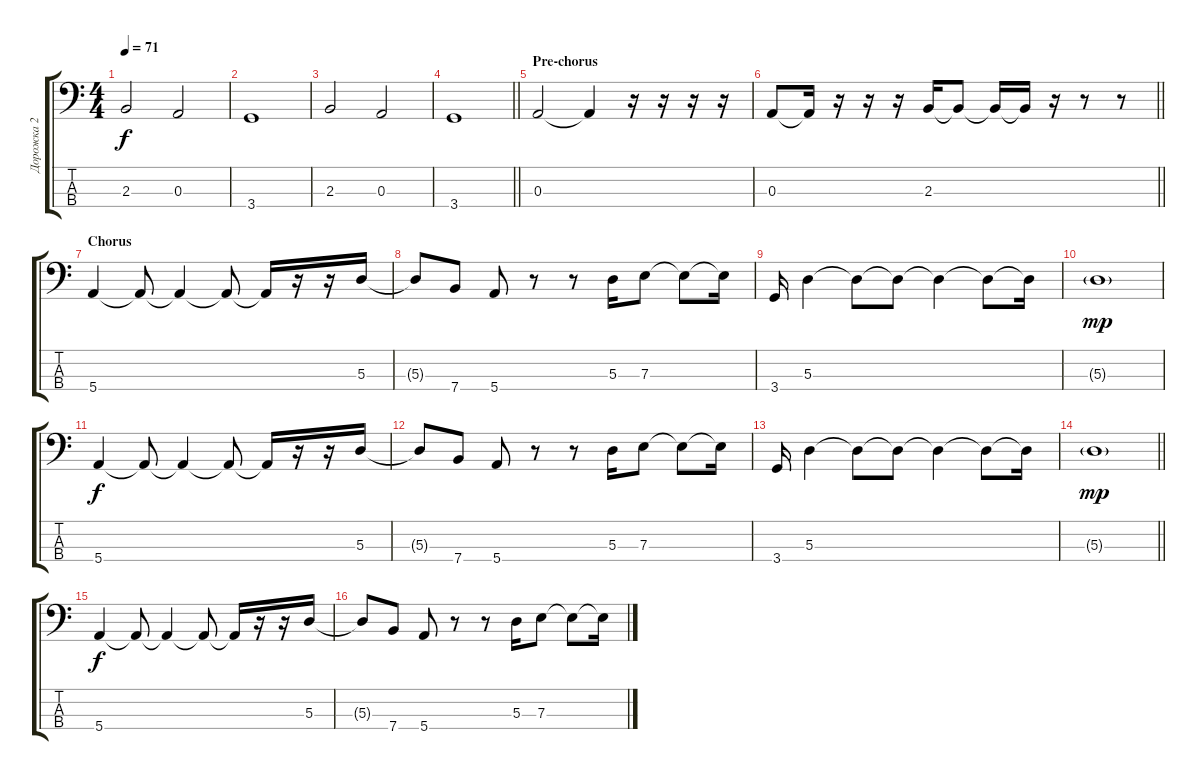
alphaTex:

\track ("Дорожка 2" "Дорожка 2") {instrument electricbassfinger}
\staff {score tabs}
\tuning (G2 D2 A1 E1) {hide}
\ts (4 4)
\tempo 71
\clef f4
\ks c
2.3.2{dy f} 0.3.2 |
3.4.1 |
2.3.2 0.3.2 |
\barLineRight lightlight
3.4.1 |
\section ("" "Pre-chorus")
0.3.2 0.3{t}.4 r.16 r.16 r.16 r.16 |
\barLineRight lightlight
0.3.8 0.3{t}.16 r.16 r.16 r.16 2.3.16 2.3{t}.8 2.3{t}.16 2.3{t}.16 r.16 r.8 r.8 |
\section ("" "Chorus")
5.4.4 5.4{t}.8 5.4{t}.4 5.4{t}.8 5.4{t}.16 r.16 r.16 5.3.16 |
5.3{t}.8 7.4.8 5.4.8 r.8 r.8 5.3.16 7.3.8 7.3{t}.8 7.3{t}.16 |
3.4.16 5.3.4 5.3{t}.8 5.3{t}.8 5.3{t}.4 5.3{t}.8 5.3{t}.16 |
5.3{g}.1{dy mp} |
5.4.4{dy f} 5.4{t}.8 5.4{t}.4 5.4{t}.8 5.4{t}.16 r.16 r.16 5.3.16 |
5.3{t}.8 7.4.8 5.4.8 r.8 r.8 5.3.16 7.3.8 7.3{t}.8 7.3{t}.16 |
3.4.16 5.3.4 5.3{t}.8 5.3{t}.8 5.3{t}.4 5.3{t}.8 5.3{t}.16 |
\barLineRight lightlight
5.3{g}.1{dy mp} |
5.4.4{dy f} 5.4{t}.8 5.4{t}.4 5.4{t}.8 5.4{t}.16 r.16 r.16 5.3.16 |
5.3{t}.8 7.4.8 5.4.8 r.8 r.8 5.3.16 7.3.8 7.3{t}.8 7.3{t}.16
